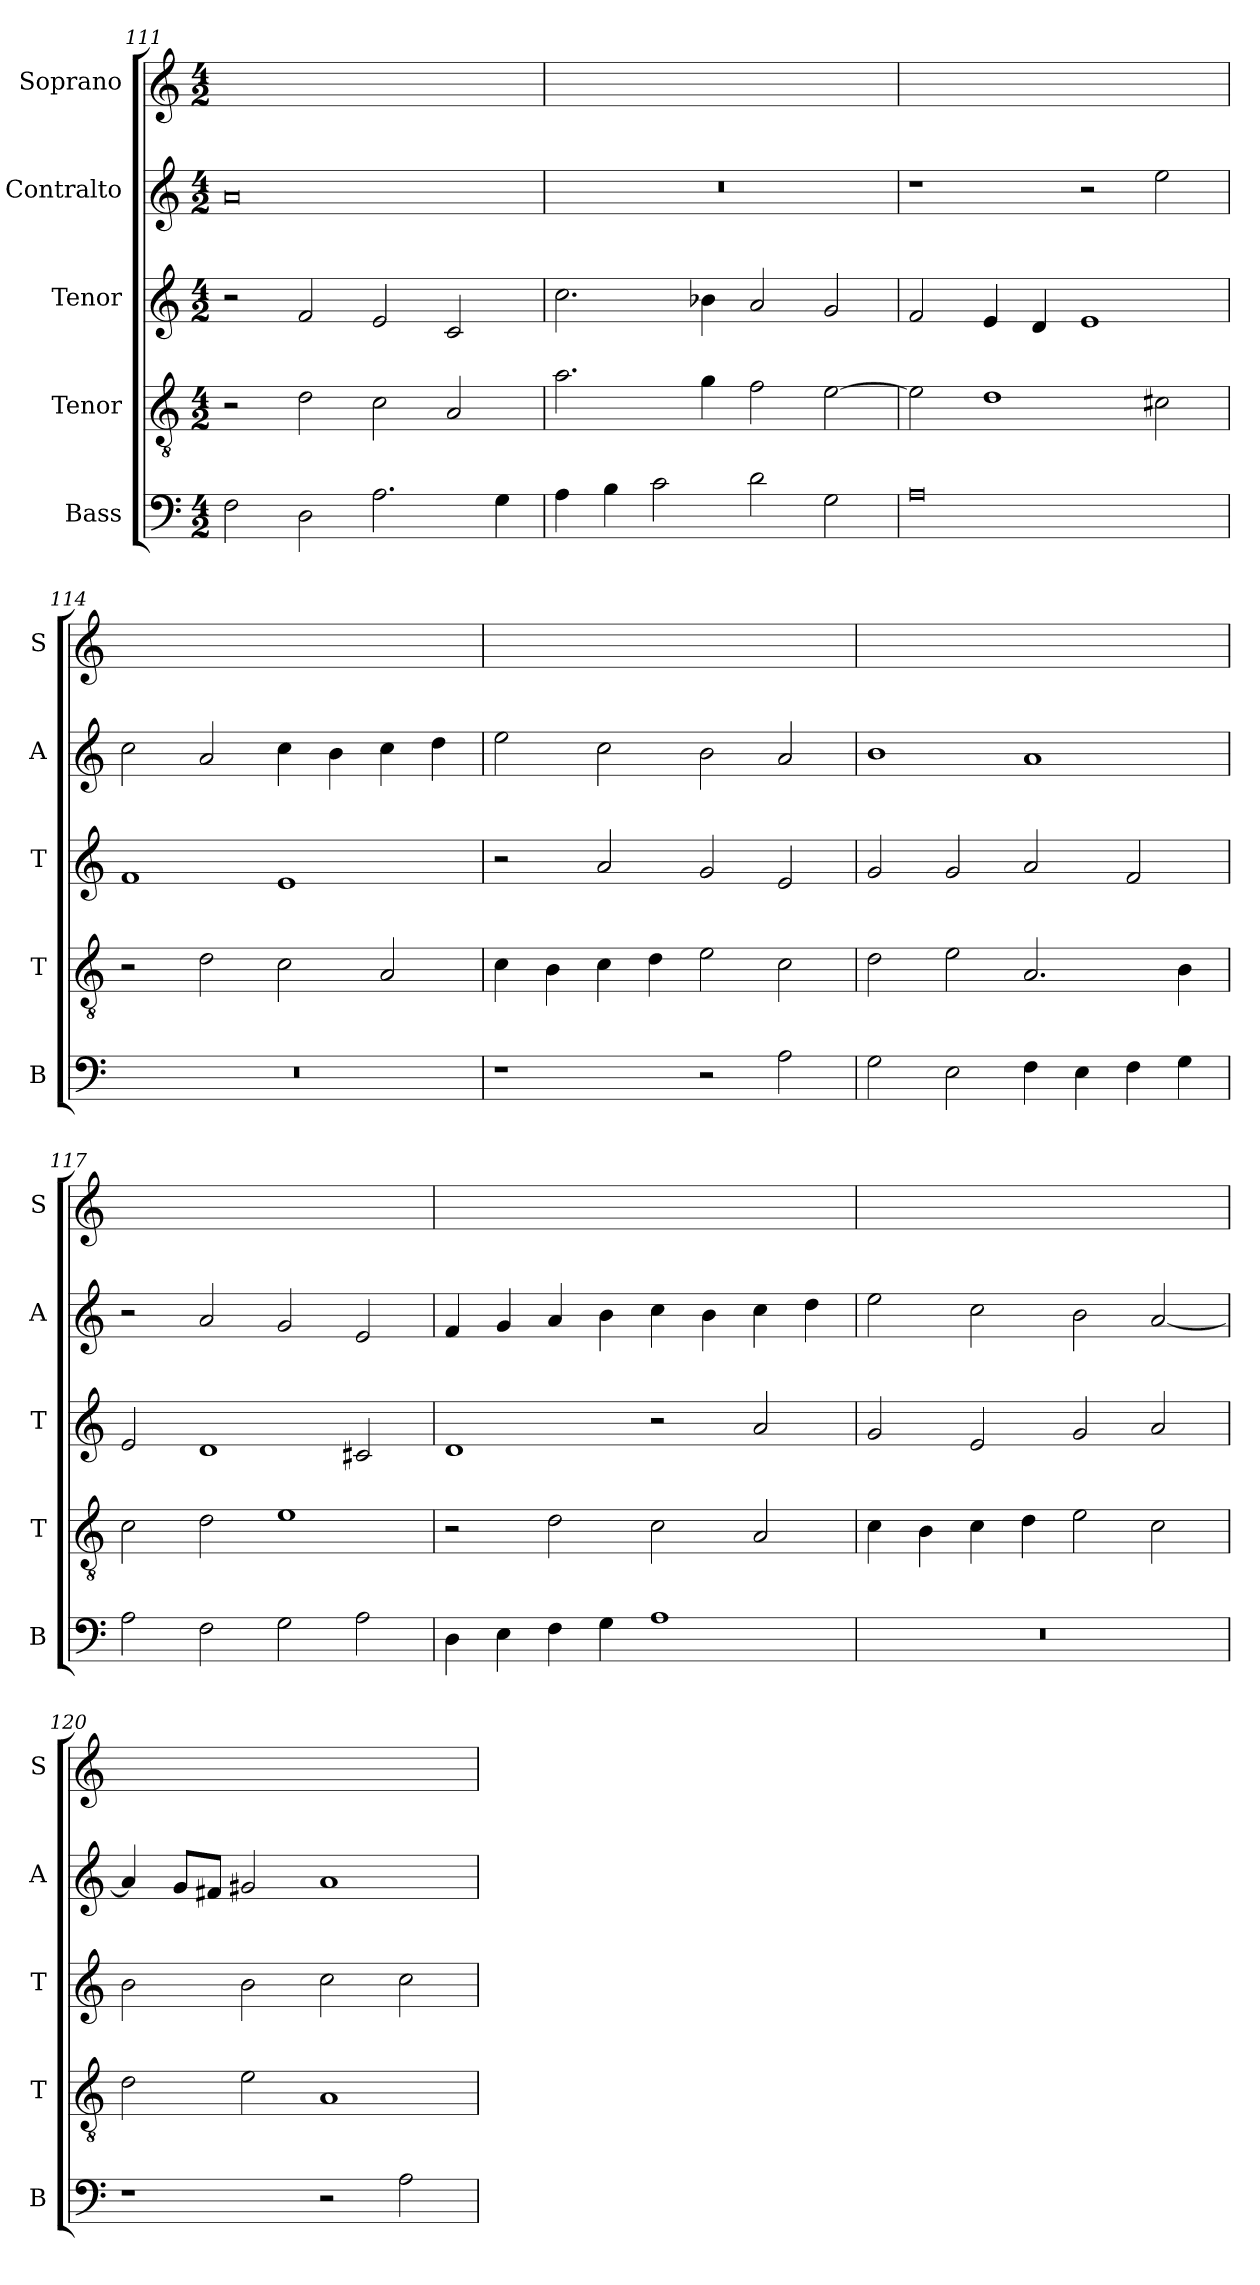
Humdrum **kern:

**kern	**kern	**kern	**kern	**kern
*part5	*part4	*part3	*part2	*part1
*staff5	*staff4	*staff3	*staff2	*staff1
*I"Bass	*I"Tenor	*I"Tenor	*I"Contralto	*I"Soprano
*I'B	*I'T	*I'T	*I'A	*I'S
*clefF4	*clefGv2	*clefG2	*clefG2	*clefG2
*k[]	*k[]	*k[]	*k[]	*k[]
*D:dor	*D:dor	*D:dor	*D:dor	*D:dor
*M4/2	*M4/2	*M4/2	*M4/2	*M4/2
=111	=111	=111	=111	=111
2F	2r	2r	0a	0ryy
2D	2d	2f	.	.
2.A	2c	2e	.	.
.	2A	2c	.	.
4G	.	.	.	.
=112	=112	=112	=112	=112
4A	2.a	2.cc	0r	0ryy
4B	.	.	.	.
2c	.	.	.	.
.	4g	4b-X	.	.
2d	2f	2a	.	.
2G	[2e	2g	.	.
=113	=113	=113	=113	=113
0A	2e]	2f	1r	0ryy
.	1d	4e	.	.
.	.	4d	.	.
.	.	1e	2r	.
.	2c#X	.	2ee	.
=114	=114	=114	=114	=114
0r	2r	1f	2cc	0ryy
.	2d	.	2a	.
.	2c	1e	4cc	.
.	.	.	4b	.
.	2A	.	4cc	.
.	.	.	4dd	.
=115	=115	=115	=115	=115
1r	4c	2r	2ee	0ryy
.	4B	.	.	.
.	4c	2a	2cc	.
.	4d	.	.	.
2r	2e	2g	2b	.
2A	2c	2e	2a	.
=116	=116	=116	=116	=116
2G	2d	2g	1b	0ryy
2E	2e	2g	.	.
4F	2.A	2a	1a	.
4E	.	.	.	.
4F	.	2f	.	.
4G	4B	.	.	.
=117	=117	=117	=117	=117
2A	2c	2e	2r	0ryy
2F	2d	1d	2a	.
2G	1e	.	2g	.
2A	.	2c#X	2e	.
=118	=118	=118	=118	=118
4D	2r	1d	4f	0ryy
4E	.	.	4g	.
4F	2d	.	4a	.
4G	.	.	4b	.
1A	2c	2r	4cc	.
.	.	.	4b	.
.	2A	2a	4cc	.
.	.	.	4dd	.
=119	=119	=119	=119	=119
0r	4c	2g	2ee	0ryy
.	4B	.	.	.
.	4c	2e	2cc	.
.	4d	.	.	.
.	2e	2g	2b	.
.	2c	2a	[2a	.
=120	=120	=120	=120	=120
1r	2d	2b	4a]	0ryy
.	.	.	8g/L	.
.	.	.	8f#X/J	.
.	2e	2b	2g#X	.
2r	1A	2cc	1a	.
2A	.	2cc	.	.
=	=	=	=	=
*-	*-	*-	*-	*-
